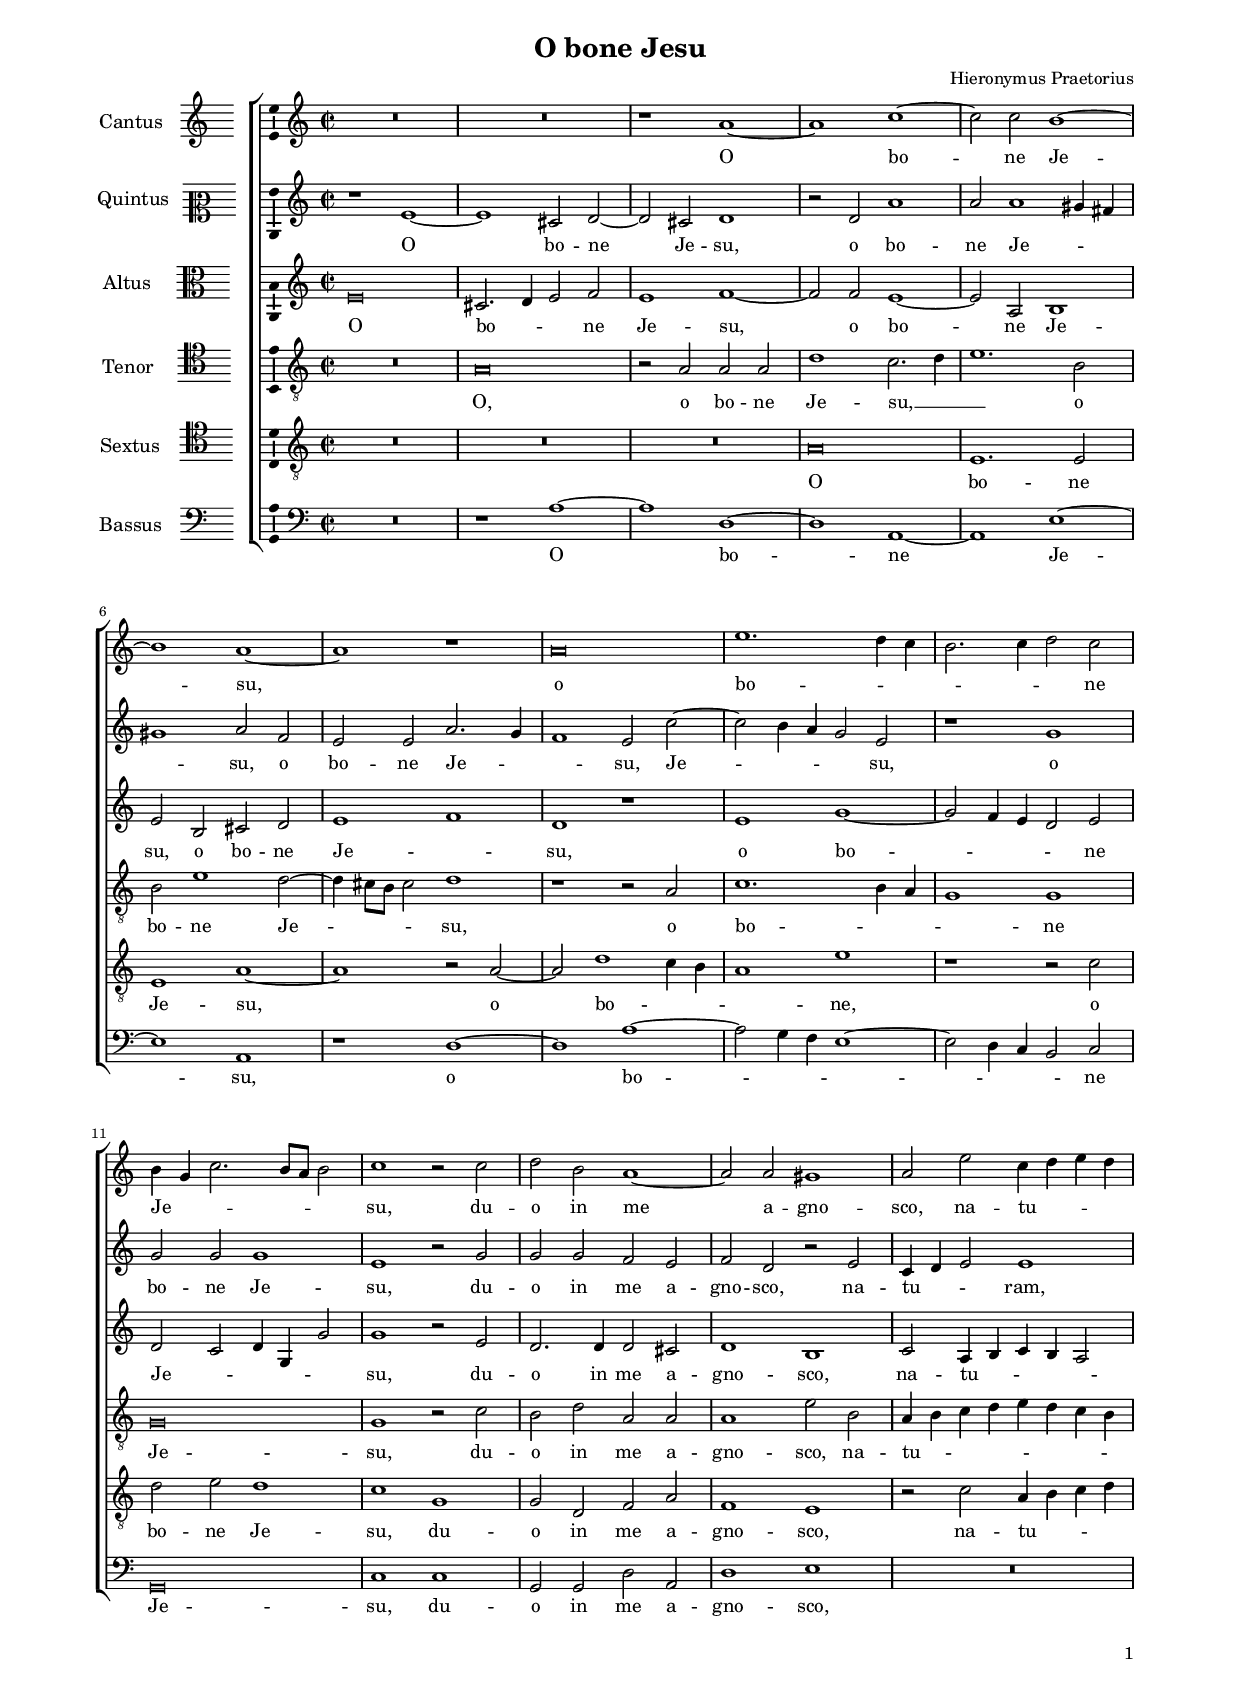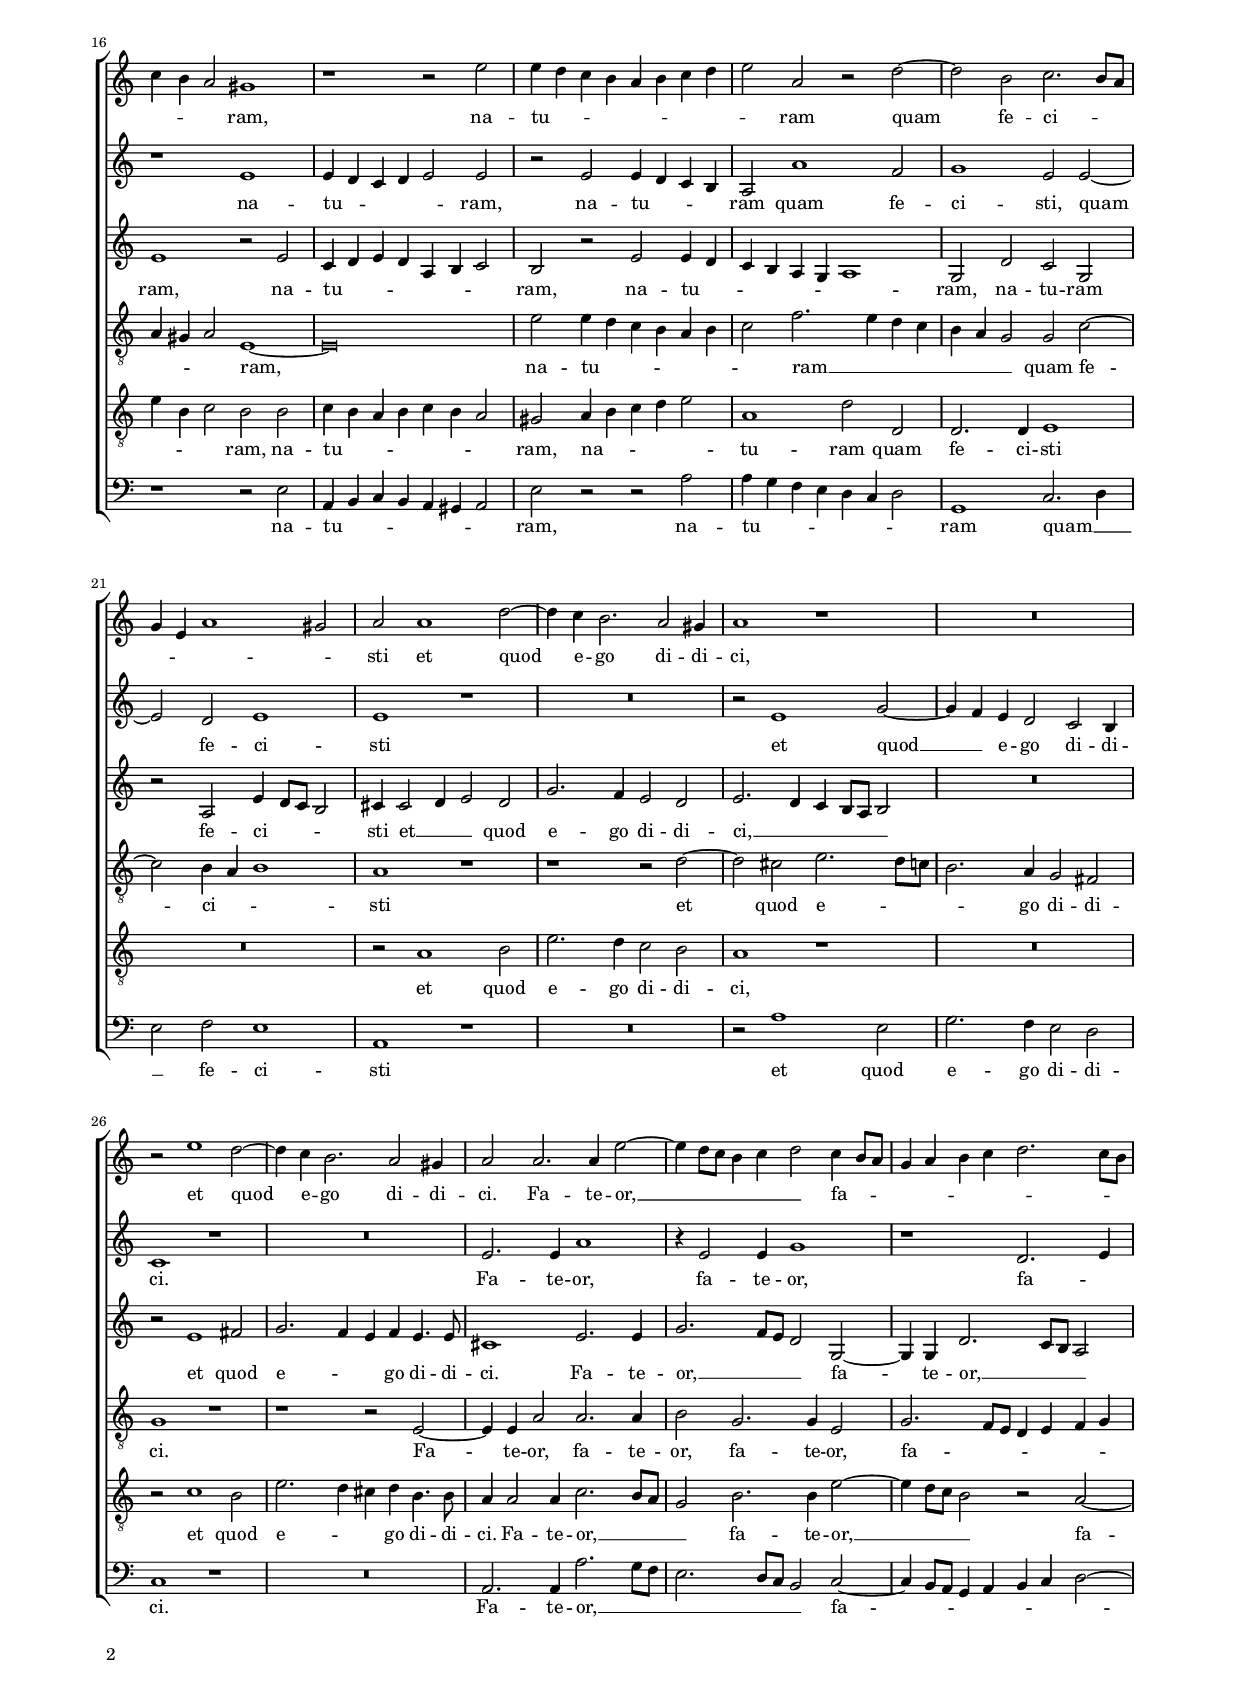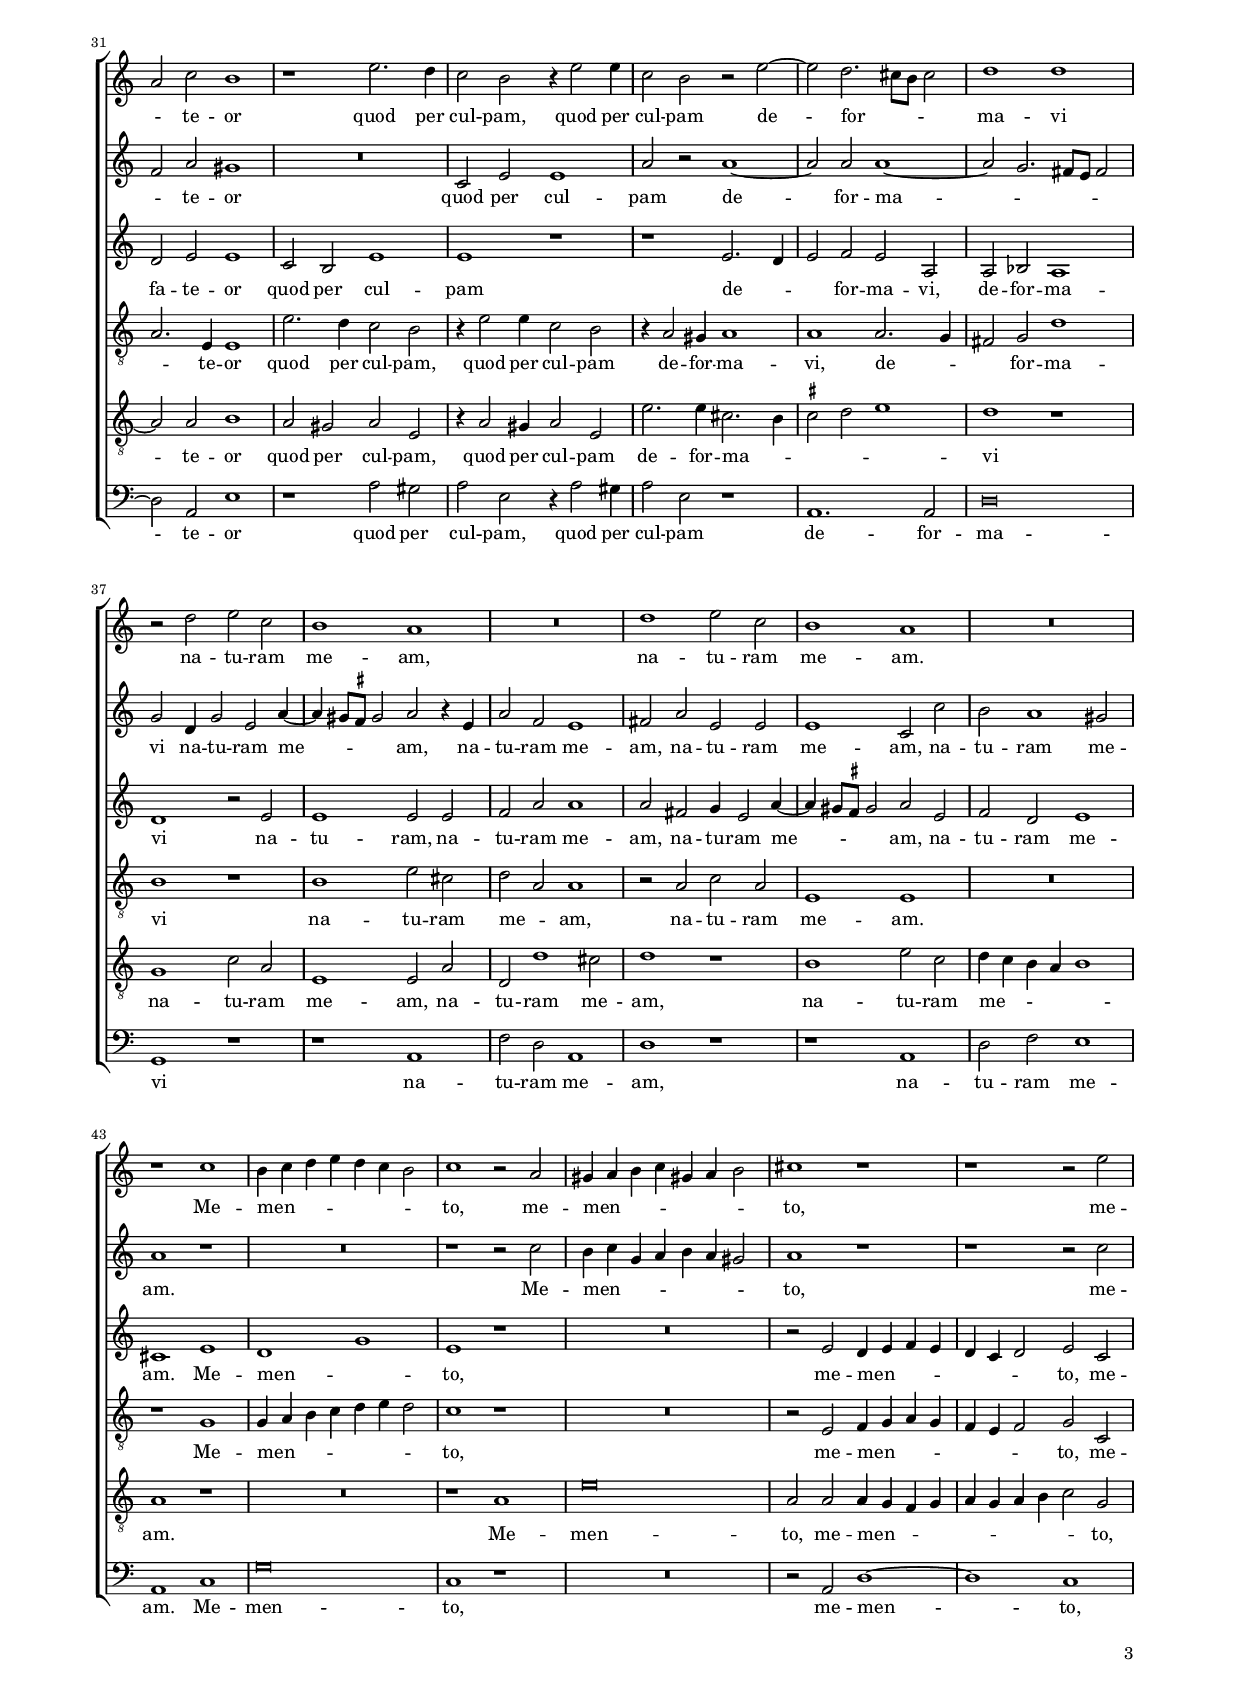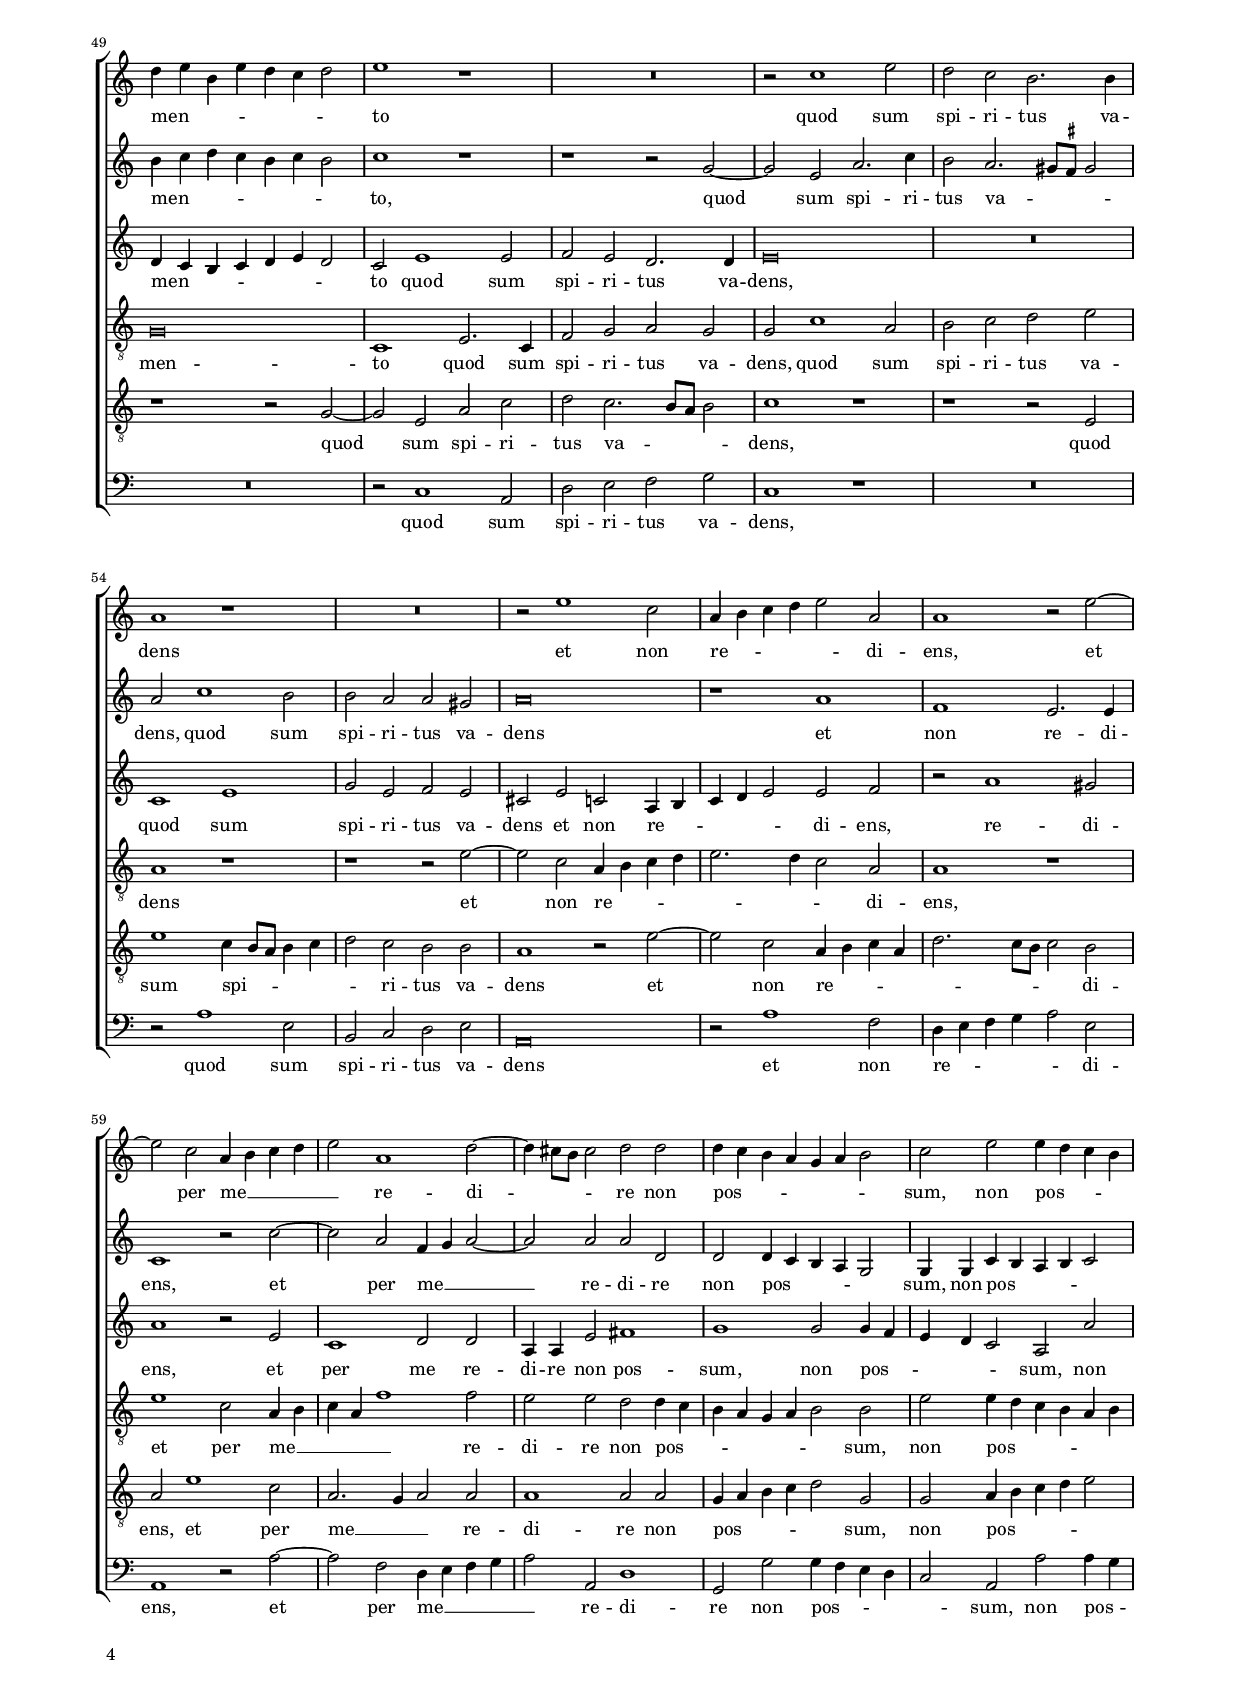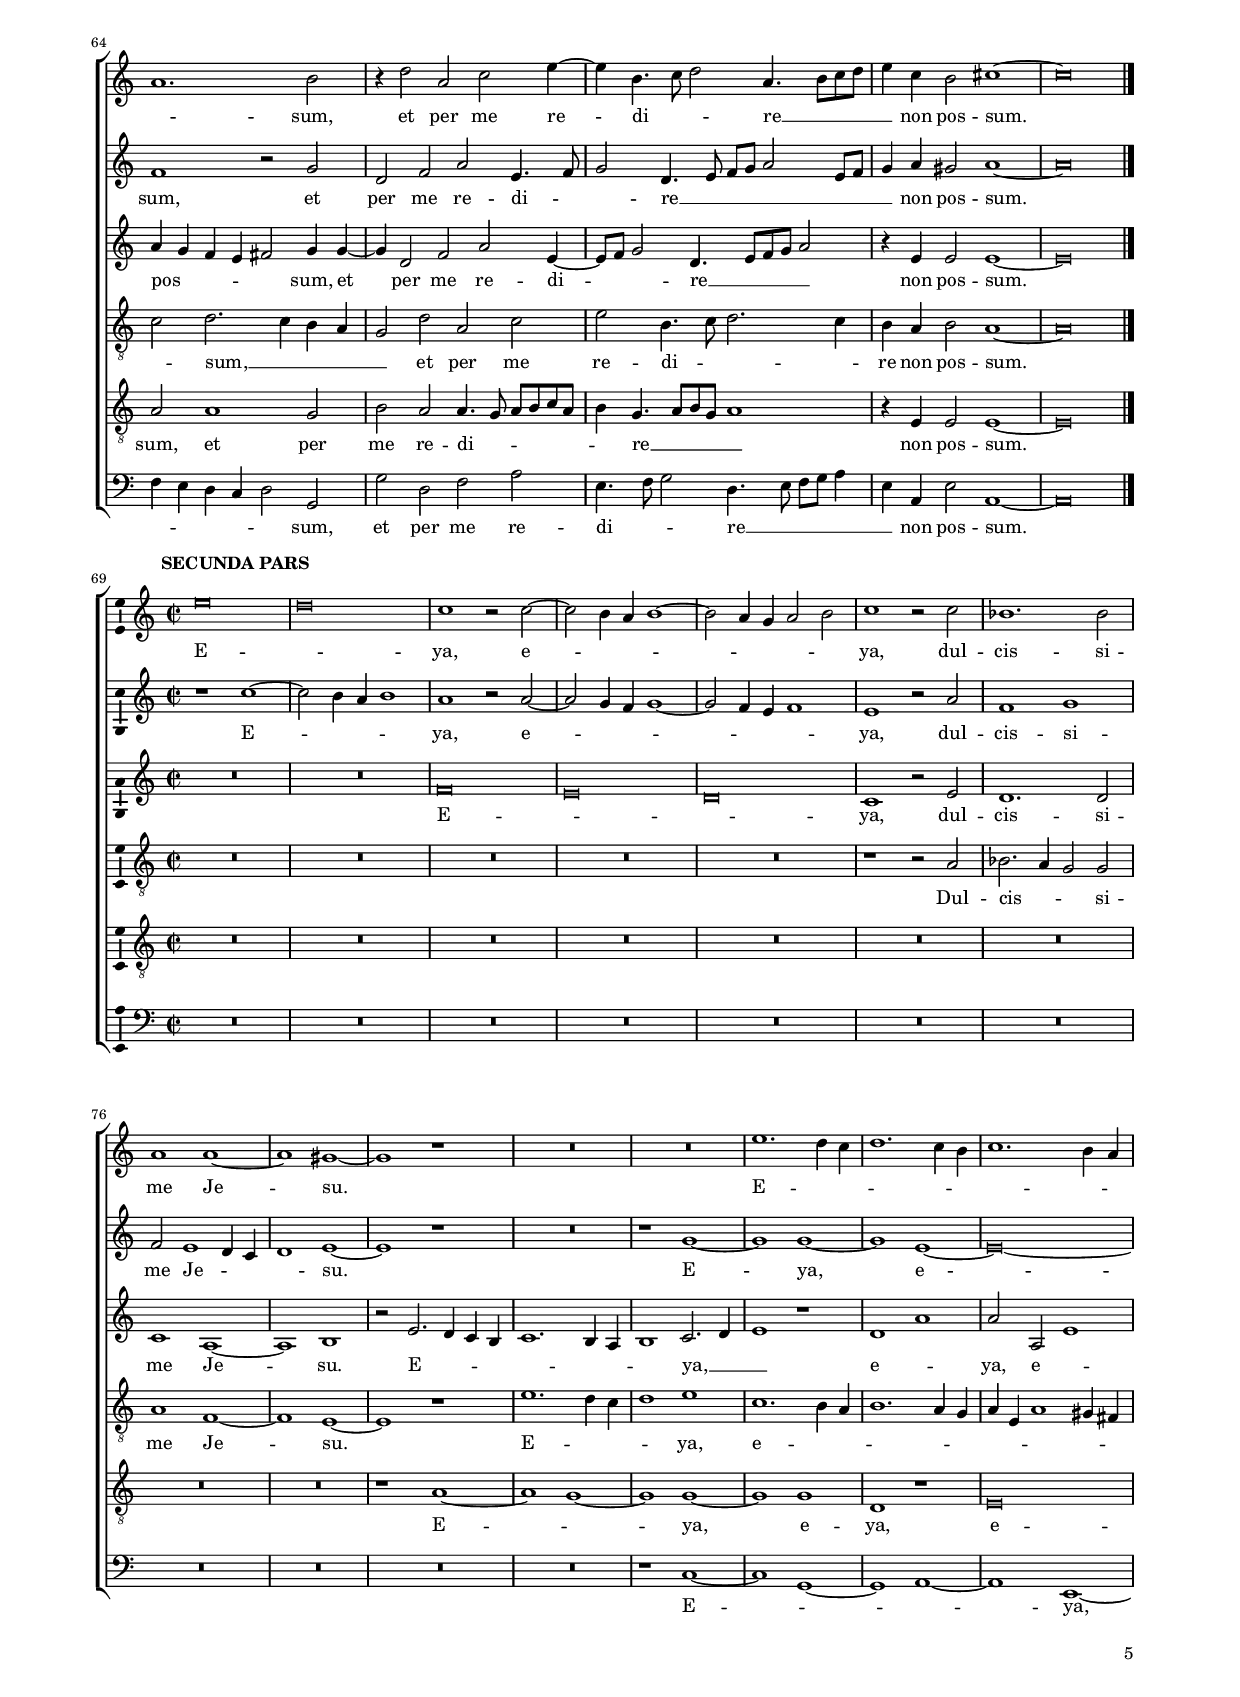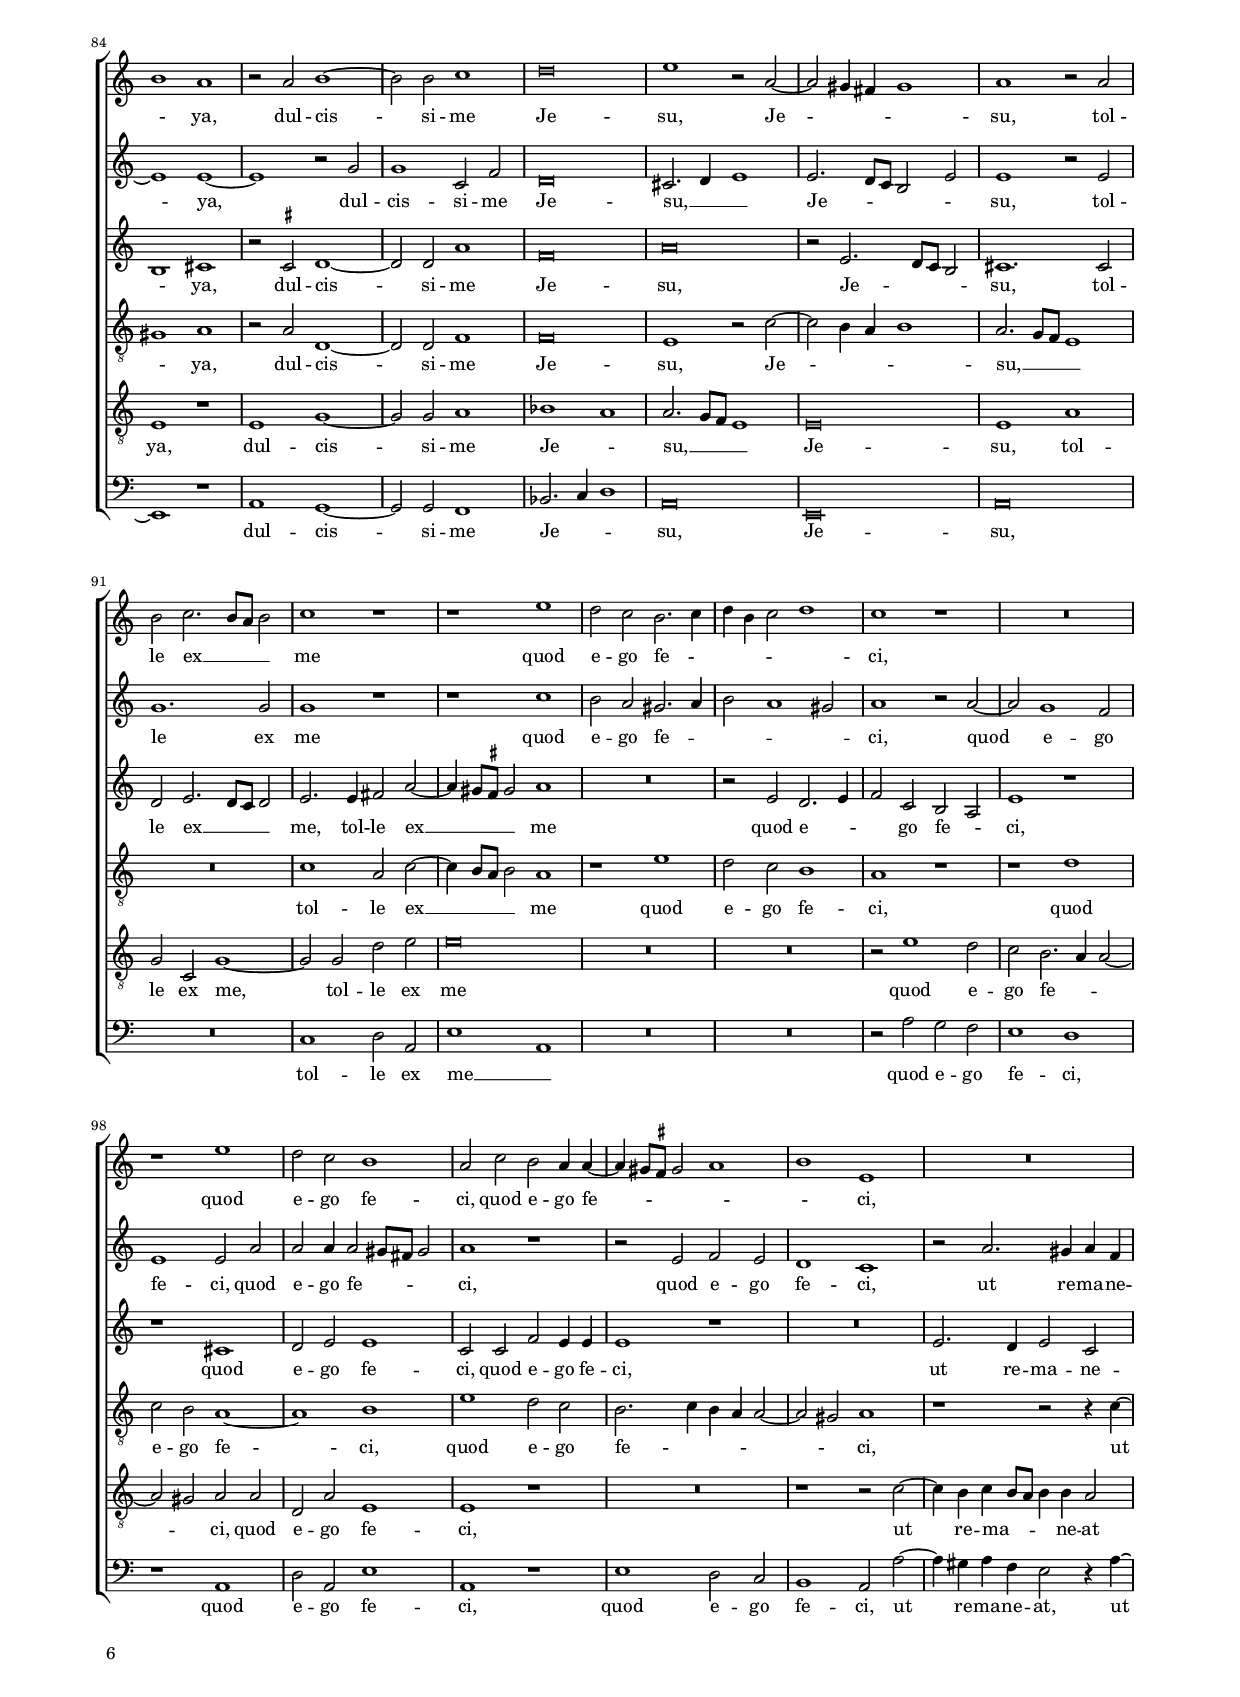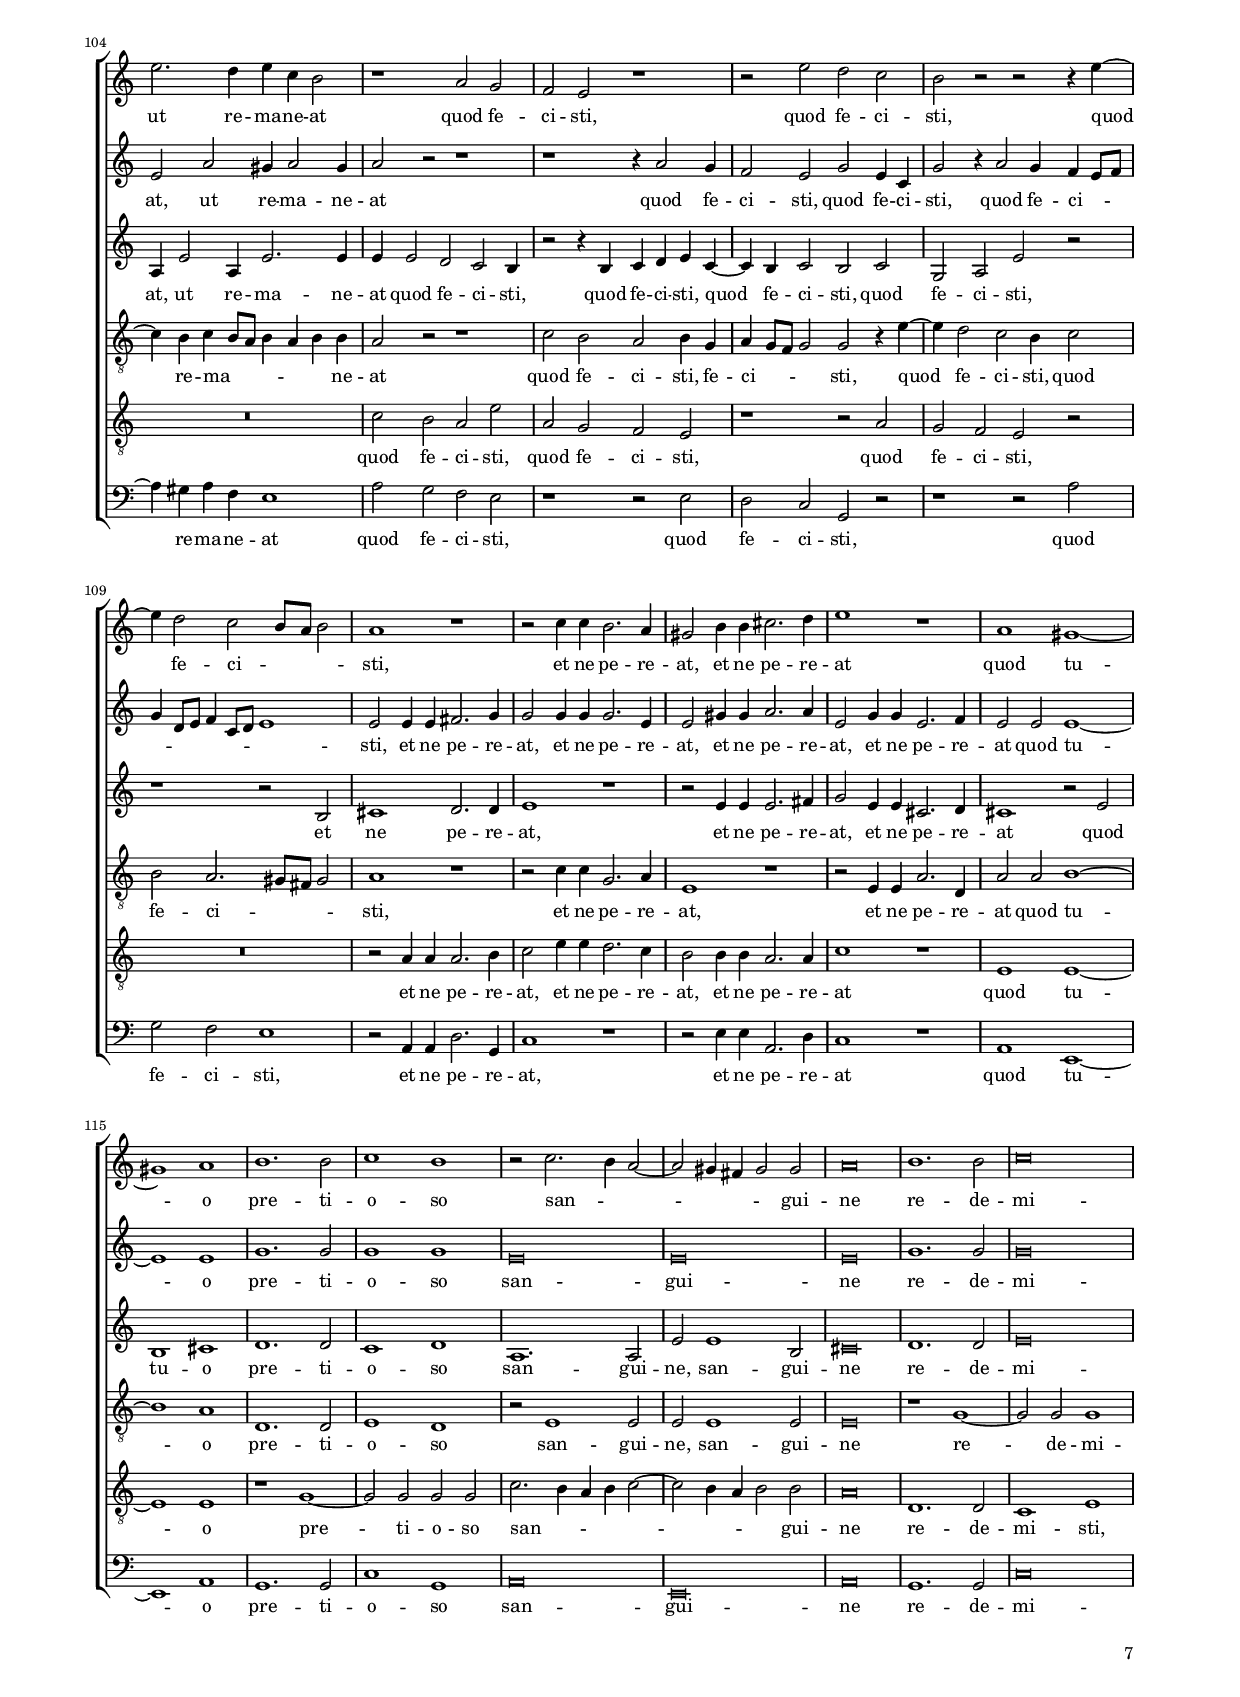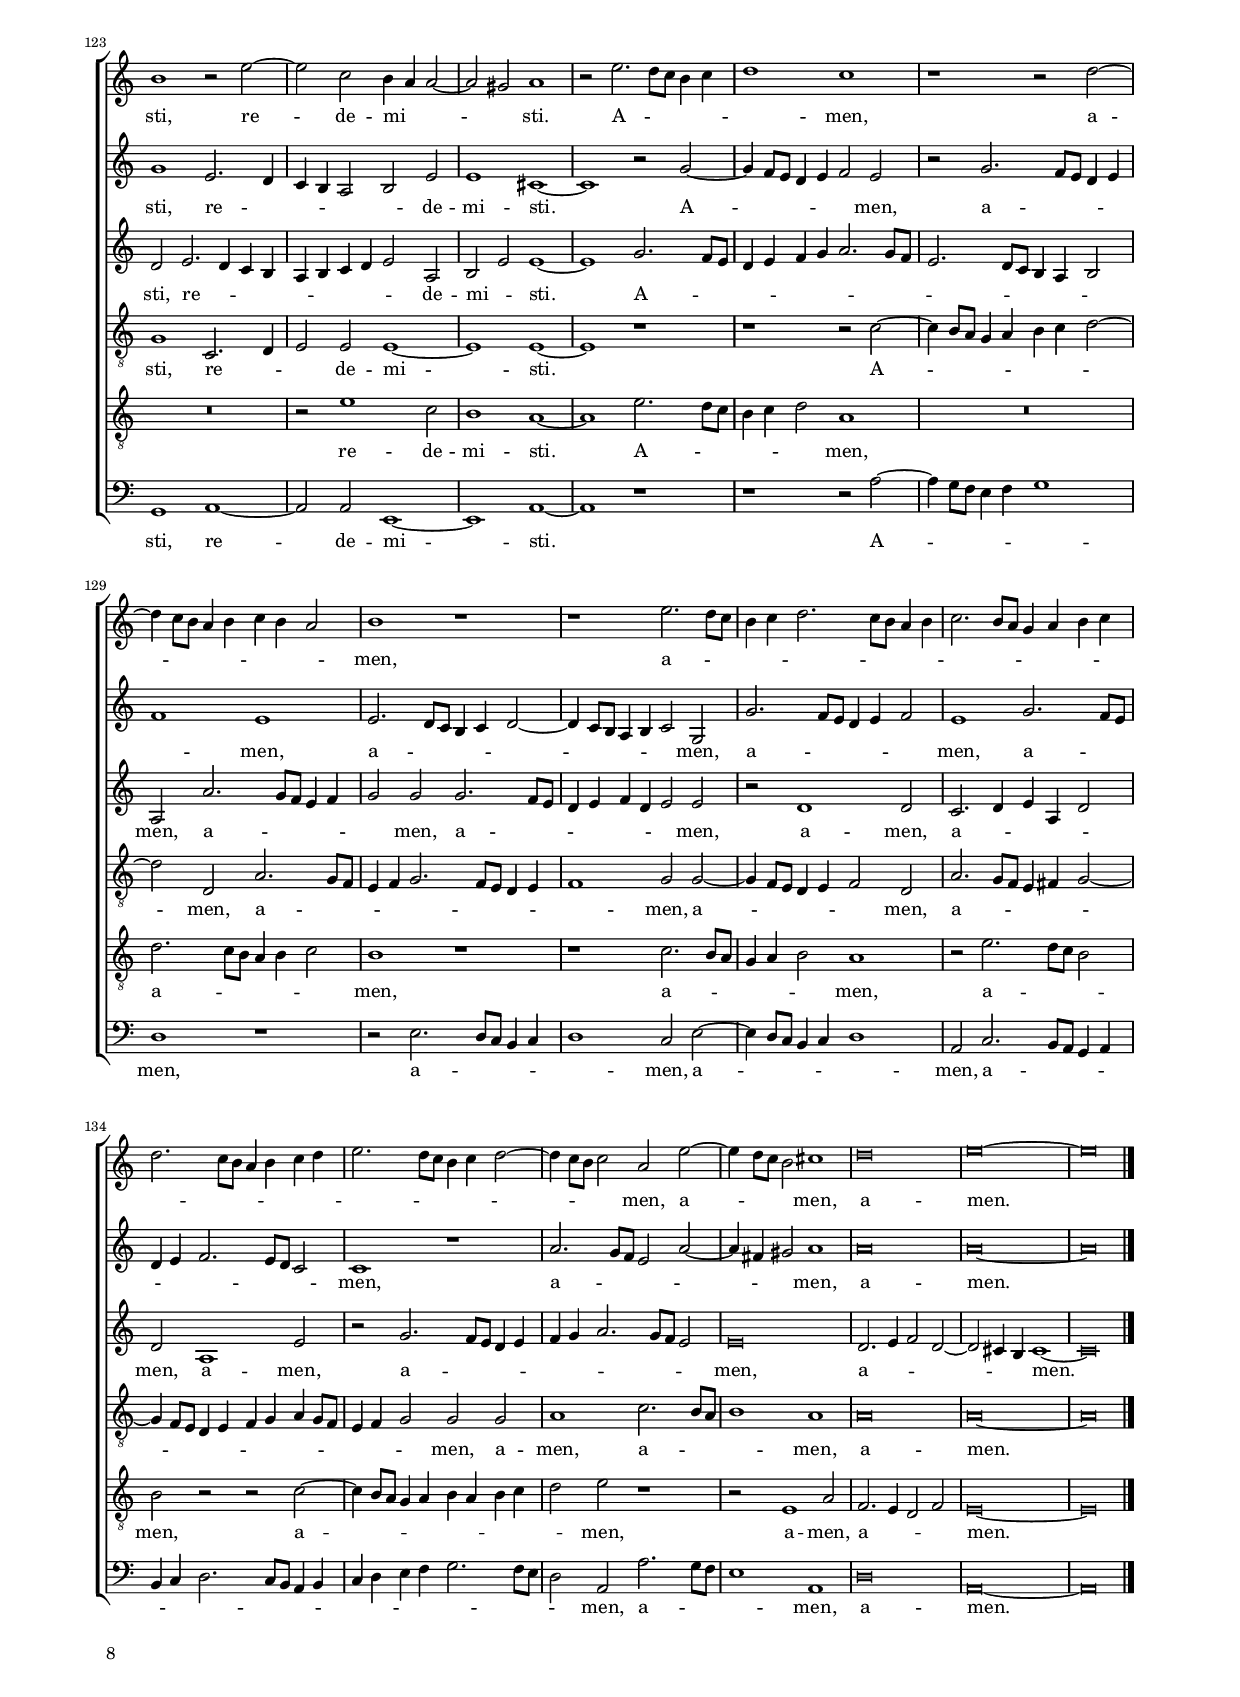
\header
{
  title="O bone Jesu"
  composer="Hieronymus Praetorius"
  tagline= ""
}

\version "2.24.2"
\language deutsch
#(set-global-staff-size 15)
% #(set-default-paper-size "letter")
#(ly:set-option 'point-and-click #f)


	ficta = { \once \set suggestAccidentals = ##t }
	
	forget = #(define-music-function (music) (ly:music?) #{
		\accidentalStyle forget
		$music
		\accidentalStyle default
		#})


\paper
	{
	top-margin = 1.3 \cm
	bottom-margin = 0.8 \cm
	left-margin = 1.8 \cm
	right-margin = 1.8 \cm
	ragged-bottom = ##f
	ragged-last-bottom = ##f
	print-page-number = ##f
	score-system-spacing = #'((basic-distance . 17) (minimum-distance . 14) (padding . 5) (strechability . 250))
	system-system-spacing = #'((basic-distance . 17) (minimum-distance . 14) (padding . 5) (strechability . 250))
	oddFooterMarkup=\markup   \fill-line { "" \fromproperty #'page:page-number-string }
	evenFooterMarkup=\markup  \fill-line { \fromproperty #'page:page-number-string "" }
	last-bottom-spacing = #'((basic-distance . 12) (minimum-distance . 7) (padding . 4))
	systems-per-page = 3
%	page-count = 6
%	min-systems-per-page = 3
	}

global = {
	\key c \major
	\time 2/2 \set Score.measureLength = #(ly:make-moment 2/1)
	\set Score.tempoHideNote = ##t
	\tempo 2 = 85
	\skip 1*2*68 \bar "|."
	}


incipitcantus = \markup { \score {
	{
	\set Staff.instrumentName = \markup { \fontsize #1 "Cantus" }
	\key c \major
	\clef violin
	s4 \bar ""
	}
	\layout  {
	raggedright = ##t
	indent = 1.6 \cm
	line-width = 2.5 \cm
	\context { \Staff \remove Time_signature_engraver }
	\override Staff.Clef.Y-extent = #'(0 . 0)
	}} \hspace #1 }


incipitsextus = \markup { \score {
	{
	\set Staff.instrumentName = \markup { \fontsize #1 "Quintus" }
	\key c \major
	\clef mezzosoprano
	s4 \bar ""
	}
	\layout  {
	raggedright = ##t
	indent = 1.6 \cm
	line-width = 2.5 \cm
	\context { \Staff \remove Time_signature_engraver }
	\override Staff.Clef.Y-extent = #'(0 . 0)
	}} \hspace #1 }
	  
	  
incipitaltus = \markup { \score {
	{
	\set Staff.instrumentName = \markup { \fontsize #1 "Altus" }
	\key c \major
	\clef alto
	s4 \bar ""
	}
	\layout  {
	raggedright = ##t
	indent = 1.6 \cm
	line-width = 2.5 \cm
	\context { \Staff \remove Time_signature_engraver }
	\override Staff.Clef.Y-extent = #'(0 . 0)
	}} \hspace #1 }


incipittenor = \markup { \score {
	{
	\set Staff.instrumentName = \markup { \fontsize #1 "Tenor" }
	\key c \major
	\clef tenor
	s4 \bar ""
	}
	\layout  {
	raggedright = ##t
	indent = 1.6 \cm
	line-width = 2.5 \cm
	\context { \Staff \remove Time_signature_engraver }
	\override Staff.Clef.Y-extent = #'(0 . 0)
	}} \hspace #1 }
	  
	  
incipitquintus = \markup { \score {
	{
	\set Staff.instrumentName = \markup { \fontsize #1 "Sextus" }
	\key c \major
	\clef tenor
	s4 \bar ""
	}
	\layout  {
	raggedright = ##t
	indent = 1.6 \cm
	line-width = 2.5 \cm
	\context { \Staff \remove Time_signature_engraver }
	\override Staff.Clef.Y-extent = #'(0 . 0)
	}} \hspace #1 }
	  
	  
incipitbassus = \markup { \score {
	{
	\set Staff.instrumentName = \markup { \fontsize #1 "Bassus" }
	\key c \major
	\clef bass
	s4 \bar ""
	}
	\layout  {
	raggedright = ##t
	indent = 1.6 \cm
	line-width = 2.5 \cm
	\context { \Staff \remove Time_signature_engraver }
	\override Staff.Clef.Y-extent = #'(0 . 0)
	}} \hspace #1 }


cantus =  \relative c''
	{
	R\breve
	R\breve
	r1 a~
	a1 c~
%5
	c2 c h1~ |
	h1 a~
	a1 r
	a\breve
	e'1. d4 c
%10
	h2. c4 d2 c |
	h4 g c2. h8 a h2
	c1 r2 c
	d2 h a1~
	a2 a gis1
%15
	a2 e' c4 d e d |
	c4 h a2 gis1
	r1 r2 e'
	e4 d c h a h c d
	e2 a, r d~
%20
	d2 h c2. h8 a |
	g4 e a1 gis2
	a2 a1 d2~
	d4 c h2. a2 gis4
	a1 r
%25
	R\breve |
	r2 e'1 d2~
	d4 c h2. a2 gis4
	a2 a2. a4 e'2~
	e4 d8 c h4 c d2 c4 h8 a
%30
	g4 a h c d2. c8 h |
	a2 c h1
	r1 e2. d4
	c2 h r4 e2 e4
	c2 h r e~
%35
	e2 d2. cis8 h cis2 |
	d1 d
	r2 d e c
	h1 a
	R\breve
%40
	d1 e2 c |
	h1 a
	R\breve
	r1 c
	h4 c d e d c h2
%45
	c1 r2 a |
	gis4 a h c gis!4 a h2
	cis1 r
	r1 r2 e
	d4 e h e d c d2
%50
	e1 r |
	R\breve
	r2 c1 e2
	d2 c h2. h4
	a1 r
%55
	R\breve |
	r2 e'1 c2
	a4 h c d e2 a,
	a1 r2 e'~
	e2 c a4 h c d
%60
	e2 a,1 d2~ |
	d4 cis8 h cis2 d d
	d4 c h a g a h2
	c2 e e4 d c h
	a1. h2
%65
	r4 d2 a c e4~ |
	e4 h4. c8 d2 a4. h8 c d 
	e4 c h2 cis1~
	cis\breve |
	}


sextus = \relative c''
	{
	r1 e,~
	e1 cis2 d~
	d2 cis d1
	r2 d a'1
%5
	a2 a1 gis4 fis |
	gis1 a2 f
	e2 e a2. g4
	f1 e2 c'~
	c2 h4 a g2 e
%10
	r1 g |
	g2 g g1
	e1 r2 g
	g2 g f e
	f2 d r e
%15
	c4 d e2 e1 |
	r1 e
	e4 d c d e2 e
	r2 e e4 d c h
	a2 a'1 f2
%20
	g1 e2 e~ |
	e2 d e1
	e1 r
	R\breve
	r2 e1 g2~
%25
	g4 f e d2 c h4 |
	c1 r
	R\breve
	e2. e4 a1
	r4 e2 e4 g1
%30
	r1 d2. e4 |
	f2 a gis1
	R\breve
	c,2 e e1
	a2 r a1~
%35
	a2 a a1~ |
	a2 g2. fis8 e fis2
	g2 d4 g2 e a4~
	a4 gis8 \ficta fis gis2 a r4 e	
	a2 f e1
%40
	fis2 a e e |
	e1 c2 c'
	h2 a1 gis2
	a1 r
	R\breve
%45
	r1 r2 c |
	h4 c g a h a gis2
	a1 r
	r1 r2 c
	h4 c d c h c h2
%50
	c1 r |
	r1 r2 g~
	g2 e a2. c4
	h2 a2. gis8 \ficta fis gis2
	a2 c1 h2
%55
	h2 a a gis |
	a\breve
	r1 a
	f1 e2. e4
	c1 r2 c'~
%60
	c2 a f4 g a2~ |
	a2 a a d,
	d2 d4 c h a g2
	g4 g c h a h c2
	f1 r2 g
%65
	d2 f a e4. f8 |
	g2 d4. e8 f[ g] a2 e8 f
	g4 a gis2 a1~
	a\breve |
	}


altus =  \relative c'
	{
	e\breve
	cis2. d4 e2 f
	e1 f~
	f2 f e1~
%5
	e2 a, h1 |
	e2 h cis d
	e1 f
	d1 r
	e1 g~
%10
	g2 f4 e d2 e |
	d2 c d4 g, g'2
	g1 r2 e	
	d2. d4 d2 cis
	d1 h
%15
	c2 a4 h c h a2 |
	e'1 r2 e
	c4 d e d a h c2
	h2 r e e4 d
	c4 h a g a1
%20
	g2 d' c g |
	r2 a e'4 d8 c h2
	cis4 cis2 d4 e2 d
	g2. f4 e2 d
	e2. d4 c h8 a h2
%25
	R\breve |
	r2 e1 fis2
	g2. f4 e f e4. e8
	cis1 e2. e4
	g2. f8 e d2 g,~
%30
	g4 g d'2. c8 h a2 |
	d2 e e1
	c2 h e1
	e1 r
	r1 e2. d4
%35
	e2 f e a, |
	a2 b a1
	d1 r2 e
	e1 e2 e
	f2 a a1
%40
	a2 fis g4 e2 a4~ |
	a4 gis8 \ficta fis gis2 a e
	f2 d e1
	cis1 e
	d1 g
%45
	e1 r |
	R\breve
	r2 e d4 e f e
	d4 c d2 e c
	d4 c h c d e d2
%50
	c2 e1 e2 |
	f2 e d2. d4
	e\breve
	R\breve
	c1 e
%55
	g2 e f e |
	cis2 e c a4 h
	c4 d e2 e f
	r2 a1 gis2
	a1 r2 e
%60
	c1 d2 d |
	a4 a e'2 fis1
	g1 g2 g4 f
	e4 d c2 a a'
	a4 g f e fis2 g4 g~
%65
	g4 d2 f a e4~ |
	e8 f g2 d4. e8 f g a2
	r4 e e2 e1~
	e\breve |
	}


tenor =  \relative c'
	{
	R\breve
	a\breve
	r2 a a a
	d1 c2. d4
%5
	e1. h2 |
	h2 e1 d2~
	d4 cis8 h cis2 d1
	r1 r2 a
	c1. h4 a
%10
	g1 g |
	g\breve
	g1 r2 c
	h2 d a a
	a1 e'2 h
%15
	a4 h c d e d c h |
	a4 gis a2 e1~
	e\breve
	e'2 e4 d c h a h
	c2 f2. e4 d c
%20
	h4 a g2 g c~ |
	c2 h4 a h1
	a1 r
	r1 r2 d~
	d2 cis e2. d8 c
%25
	h2. a4 g2 fis |
	g1 r
	r1 r2 e~
	e4 e a2 a2. a4
	h2 g2. g4 e2
%30
	g2. f8 e d4 e f g |
	a2. e4 e1
	e'2. d4 c2 h
	r4 e2 e4 c2 h
	r4 a2 gis4 a1
%35
	a1 a2. g4 |
	fis2 g d'1
	h1 r
	h1 e2 cis
	d2 a a1
%40
	r2 a c a |
	e1 e
	R\breve
	r1 g
	g4 a h c d e d2
%45
	c1 r |
	R\breve
	r2 e, f4 g a g
	f4 e f2 g2 c,
	g'\breve
%50
	c,1 e2. c4 |
	f2 g a g
	g2 c1 a2
	h2 c d e
	a,1 r
%55
	r1 r2 e'~ |
	e2 c a4 h c d
	e2. d4 c2 a
	a1 r
	e'1 c2 a4 h
%60
	c4 a f'1 f2 |
	e2 e d d4 c
	h4 a g a h2 h
	e2 e4 d c h a h
	c2 d2. c4 h a
%65
	g2 d' a c |
	e2 h4. c8 d2. c4
	h4 a h2 a1~
	a\breve |
	}


quintus  =  \relative c'
	{
	R\breve
	R\breve
	R\breve
	a\breve
%5
	e1. e2 |
	e1 a~
	a1 r2 a~
	a2 d1 c4 h
	a1 e'
%10
	r1 r2 c |
	d2 e d1
	c1 g
	g2 d f a
	f1 e
%15
	r2 c' a4 h c d |
	e4 h c2 h h
	c4 h a h c h a2
	gis2 a4 h c d e2
	a,1 d2 d,
%20
	d2. d4 e1 |
	R\breve
	r2 a1 h2
	e2. d4 c2 h
	a1 r
%25
	R\breve |
	r2 c1 h2
	e2. d4 cis d h4. h8
	a4 a2 a4 c2. h8 a
	g2 h2. h4 e2~
%30
	e4 d8 c h2 r a~ |
	a2 a h1
	a2 gis a e
	r4 a2 gis4 a2 e
	e'2. e4 cis2. h4
%35
	\ficta cis2 d e1 |
	d1 r
	g,1 c2 a
	e1 e2 a
	d,2 d'1 cis2
%40
	d1 r |
	h1 e2 c
	d4 c h a h1
	a1 r
	R\breve
%45
	r1 a |
	e'\breve
	a,2 a a4 g f g
	a4 g a h c2 g
	r1 r2 g~
%50
	g2 e a c |
	d2 c2. h8 a h2
	c1 r
	r1 r2 e,
	e'1 c4 h8 a h4 c
%55
	d2 c h h |
	a1 r2 e'~
	e2 c a4 h c a
	d2. c8 h c2 h
	a2 e'1 c2
%60
	a2. g4 a2 a |
	a1 a2 a
	g4 a h c d2 g,
	g2 a4 h c d e2
	a,2 a1 g2
%65
	h2 a a4. g8 a8[ h c a] |
	h4 g4. a8 h g a1
	r4 e e2 e1~
	e\breve |
	}


bassus  =  \relative c
	{
	R\breve
	r1 a'~
	a1 d,~
	d1 a~
%5
	a1 e'1~ |
	e1 a,
	r1 d~
	d1 a'~
	a2 g4 f e1~
%10
	e2 d4 c h2 c |
	g\breve
	c1 c
	g2 g d' a
	d1 e
%15
	R\breve |
	r1 r2 e
	a,4 h c h a gis a2
	e'2 r r a
	a4 g f e d c d2
%20
	g,1 c2. d4 |
	e2 f e1
	a,1 r
	R\breve
	r2 a'1 e2
%25
	g2. f4 e2 d |
	c1 r
	R\breve
	a2. a4 a'2. g8 f
	e2. d8 c h2 c~
%30
	c4 h8 a g4 a h c d2~ |
	d2 a e'1
	r1 a2 gis
	a2 e r4 a2 gis4
	a2 e r1
%35
	a,1. a2 |
	d\breve
	g,1 r
	r1 a
	f'2 d a1
%40
	d1 r |
	r1 a
	d2 f e1
	a,1 c
	g'\breve
%45
	c,1 r |
	R\breve
	r2 a d1~
	d1 c
	R\breve
%50
	r2 c1 a2 |
	d2 e f g
	c,1 r
	R\breve
	r2 a'1 e2
%55
	h2 c d e |
	a,\breve
	r2 a'1 f2
	d4 e f g a2 e
	a,1 r2 a'~
%60
	a2 f d4 e f g |
	a2 a, d1
	g,2 g' g4 f e d
	c2 a a' a4 g
	f4 e d c d2 g,
%65
	g'2 d f a |
	e4. f8 g2 d4. e8 f[ g] a4
	e4 a, e'2 a,1~
	a\breve |
	}


lyricscantus = \lyricmode {
	O bo -- ne Je -- su,
	o bo -- _ _ _ _ _ ne Je -- _ _ _ _ _ su,
	du -- o in me a -- gno -- sco,
	na -- tu -- _ _ _ _ _ _ ram,
	na -- tu -- _ _ _ _ _ _ _ _ ram quam fe -- ci -- _ _ _ _ _ _ sti
	et quod e -- go di -- di -- ci,
	et quod e -- go di -- di -- ci.
	Fa -- te -- or, __ _ _ _ _ _ 
	fa -- _ _ _ _ _ _ _ _ _ _ te -- or
	quod per cul -- pam,
	quod per cul -- pam
	de -- for -- _ _ _ ma -- vi na -- tu -- ram me -- am,
	na -- tu -- ram me -- am.
	Me -- men -- _ _ _ _ _ _ to,
	me -- men -- _ _ _ _ _ _ to,
	me -- men -- _ _ _ _ _ _ to
	quod sum spi -- ri -- tus va -- dens et non re -- _ _ _ _ di -- ens,
	et per me __ _ _ _ _ re -- di -- _ _ _ re non pos -- _ _ _ _ _ _ sum,
	non pos -- _ _ _ _ sum,
	et per me re -- di -- _ _ re __ _ _ _ _ non pos -- sum.
	}


lyricssextus = \lyricmode {
	O bo -- ne Je -- su,
	o bo -- ne Je -- _ _ _ su,
	o bo -- ne Je -- _ _ su,
	Je -- _ _ _ su,
	o bo -- ne Je -- su,
	du -- o in me a -- gno -- sco,
	na -- tu -- _ _ ram,
	na -- tu -- _ _ _ _ ram,
	na -- tu -- _ _ _ ram quam fe -- ci -- sti,
	quam fe -- ci -- sti
	et quod __ _ e -- go di -- di -- ci.
	Fa -- te -- or,
	fa -- te -- or,
	fa -- _ _ te -- or
	quod per cul -- pam
	de -- for -- ma -- _ _ _ _ vi na -- tu -- ram me -- _ _ _ am,
	na -- tu -- ram me -- am,
	na -- tu -- ram me -- am,
	na -- tu -- ram me -- am.
	Me -- men -- _ _ _ _ _ _ to,
	me -- men -- _ _ _ _ _ _ to,
	quod sum spi -- ri -- tus va -- _ _ _ dens,
	quod sum spi -- ri -- tus va -- dens et non re -- di -- ens,
	et per me __ _ _ re -- di -- re non pos -- _ _ _ _ sum,
	non pos -- _ _ _ _ sum,
	et per me re -- di -- _ _ re __ _ _ _ _ _ _ _ non pos -- sum.
	}
	
	
lyricsaltus = \lyricmode {
	O bo -- _ _ ne Je -- su,
	o bo -- ne Je -- su,
	o bo -- ne Je -- _ su,
	o bo -- _ _ _ ne Je -- _ _ _ _ su,
	du -- o in me a -- gno -- sco,
	na -- tu -- _ _ _ _ ram,
	na -- tu -- _ _ _ _ _ _ ram,
	na -- tu -- _ _ _ _ _ _ ram,
	na -- tu -- ram 
	fe -- ci -- _ _ _ sti
	et __ _ _ quod e -- go di -- di -- ci, __ _ _ _ _ _
	et quod e -- _ _ go di -- di -- ci.
	Fa -- te -- or, __ _ _ _
	fa -- te -- or, __ _ _ _
	fa -- te -- or
	quod per cul -- pam
	de -- _ _ for -- ma -- vi,
	de -- for -- ma -- vi na -- tu -- ram,
	na -- tu -- ram me -- am,
	na -- tu -- ram me -- _ _ _ am,
	na -- tu -- ram me -- am.
	Me -- men -- _ to,
	me -- men -- _ _ _ _ _ _ to,
	me -- men -- _ _ _ _ _ _ to
	quod sum spi -- ri -- tus va -- dens,
	quod sum spi -- ri -- tus va -- dens et non re -- _ _ _ _ di -- ens,
	re -- di -- ens,
	et per me re -- di -- re non pos -- sum,
	non pos -- _ _ _ _ sum,
	non pos -- _ _ _ _ sum,
	et per me re -- di -- _ _ re __ _ _ _ _ non pos -- sum.
	}


lyricstenor = \lyricmode {
	O,
	o bo -- ne Je -- su, __ _ _
	o bo -- ne Je -- _ _ _ su,
	o bo -- _ _ _ ne Je -- su,
	du -- o in me a -- gno -- sco,
	na -- tu -- _ _ _ _ _ _ _ _ _ _ ram,
	na -- tu -- _ _ _ _ _ _ ram __ _ _ _ _ _ _ quam fe -- ci -- _ _ sti
	et quod e -- _ _ _ go di -- di -- ci.
	Fa -- te -- or,
	fa -- te -- or,
	fa -- te -- or,
	fa -- _ _ _ _ _ _ _ te -- or
	quod per cul -- pam,
	quod per cul -- pam
	de -- for -- ma -- vi,
	de -- _ _ for -- ma -- vi na -- tu -- ram me -- _ am,
	na -- tu -- ram me -- am.
	Me -- men -- _ _ _ _ _ _ to,
	me -- men -- _ _ _ _ _ _ to,
	me -- men -- to
	quod sum spi -- ri -- tus va -- dens,
	quod sum spi -- ri -- tus va -- dens et non re -- _ _ _ _ _ _ di -- ens,
	et per me __ _ _ _ _ re -- di -- re non pos -- _ _ _ _ _ _ sum,
	non pos -- _ _ _ _ _ _ sum, __ _ _ _ _ 
	et per me re -- di -- _ _ _ re non pos -- sum.
	}


lyricsquintus = \lyricmode {
	O bo -- ne Je -- su,
	o bo -- _ _ _ ne,
	o bo -- ne Je -- su,
	du -- o in me a -- gno -- sco,
	na -- tu -- _ _ _ _ _ _ ram,
	na -- tu -- _ _ _ _ _ _ ram,
	na -- _ _ _ _ tu -- ram quam fe -- ci -- sti
	et quod e -- go di -- di -- ci,
	et quod e -- _ _ go di -- di -- ci.
	Fa -- te -- or, __ _ _ _
	fa -- te -- or, __ _ _ _
	fa -- te -- or
	quod per cul -- pam,
	quod per cul -- pam
	de -- for -- ma -- _ _ _ _ vi na -- tu -- ram me -- am,
	na -- tu -- ram me -- am,
	na -- tu -- ram me -- _ _ _ _ am.
	Me -- men -- to,
	me -- men -- _ _ _ _ _ _ _ _ to,
	quod sum spi -- ri -- tus va -- _ _ _ dens,
	quod sum spi -- _ _ _ _ _ ri -- tus va -- dens et non re -- _ _ _ _ _ _ _ di -- ens,
	et per me __ _ _ re -- di -- re non pos -- _ _ _ _ sum,
	non pos -- _ _ _ _ sum,
	et per me re -- di -- _ _ _ _ _ _ re __ _ _ _ _ non pos -- sum.
	}


lyricsbassus = \lyricmode {
	O bo -- ne Je -- su,
	o bo -- _ _ _ _ _ _ ne Je -- su,
	du -- o in me a -- gno -- sco,
	na -- tu -- _ _ _ _ _ _ ram,
	na -- tu -- _ _ _ _ _ _ ram quam __ _ _ fe -- ci -- sti
	et quod e -- go di -- di -- ci.
	Fa -- te -- or, __ _ _ _ _ _ _ 
	fa -- _ _ _ _ _ _ _ te -- or
	quod per cul -- pam,
	quod per cul -- pam
	de -- for -- ma -- vi na -- tu -- ram me -- am,
	na -- tu -- ram me -- am.
	Me -- men -- to,
	me -- men -- to,
	quod sum spi -- ri -- tus va -- dens,
	quod sum spi -- ri -- tus va -- dens et non re -- _ _ _ _ di -- ens,
	et per me __ _ _ _ _ re -- di -- re non pos -- _ _ _ _ sum,
	non pos -- _ _ _ _ _ _ sum,
	et per me re -- di -- _ _ re __ _ _ _ _ _ non pos -- sum.
	}


\score
{  
	\transpose c c {
	\new ChoirStaff \with { \override StaffGrouper.staff-staff-spacing.basic-distance = #12 }
	<<

	\new Staff << \global
	\new Voice="v1" {
		\set Staff.instrumentName=\incipitcantus
		\set Staff.midiInstrument = "reed organ"
		\clef violin
		\cantus }
	\new Lyrics \lyricsto "v1" {\lyricscantus }
	>>


	\new Staff << \global
	\new Voice="v6" {
		\set Staff.instrumentName=\incipitsextus
		\set Staff.midiInstrument = "reed organ"
		\clef violin 
		\sextus}
	\new Lyrics \lyricsto "v6" {\lyricssextus }
	>>


	\new Staff << \global
	\new Voice="v2" {
		\set Staff.instrumentName=\incipitaltus
		\set Staff.midiInstrument = "reed organ"
		\clef violin 
		\altus}
	\new Lyrics \lyricsto "v2" {\lyricsaltus }
	>>


	\new Staff << \global
	\new Voice="v3" {
		\set Staff.instrumentName=\incipittenor
		\set Staff.midiInstrument = "reed organ"
		\clef "G_8"
		\tenor }
	\new Lyrics \lyricsto "v3" {\lyricstenor }
	>>


	\new Staff << \global
	\new Voice="v5" {
		\set Staff.instrumentName=\incipitquintus
		\set Staff.midiInstrument = "reed organ"
		\clef "G_8"
		\quintus}
	\new Lyrics \lyricsto "v5" {\lyricsquintus }
	>>


	\new Staff << \global
	\new Voice="v4" {
		\set Staff.instrumentName=\incipitbassus
		\set Staff.midiInstrument = "reed organ"
		\clef bass 
		\bassus }
	\new Lyrics \lyricsto "v4" {\lyricsbassus}
	>>

	>>
	} % transpose

	\layout
	{
	indent = 2.6 \cm
%	\context { \Lyrics \override VerticalAxisGroup.nonstaff-relatedstaff-spacing.padding = #2 }
%	\context { \Lyrics \override LyricText.font-size = #1 }	
	\context { \Staff \override TimeSignature.break-visibility = #end-of-line-invisible }
	\context { \Staff \consists Ambitus_engraver }
	\context { \Score \override BarNumber.padding = #2 }
	\context { \Voice \override NoteHead.style = #'baroque }
	}

\midi
	{
	}

}

%%%%%%%%%%%%%%%%%%%%  SECUNDA PARS   %%%%%%%%%%%%%%%%%%%%


global = {
	\key c \major
	\time 2/2 \set Score.measureLength = #(ly:make-moment 2/1)
	\set Score.tempoHideNote = ##t
	\tempo 2 = 85
	\set Score.barNumberVisibility = #all-bar-numbers-visible \bar ""
	\set Score.currentBarNumber = #69
	\skip 1*2*72 \bar "|."
	}


cantus =  \relative c''
	{
	e\breve
	d\breve
	c1 r2 c~
	c2 h4 a h1~
%5
	h2 a4 g a2 h |
	c1 r2 c
	b1. b2
	a1 a~
	a1 gis~
%10
	gis1 r |
	R\breve
	R\breve
	e'1. d4 c
	d1. c4 h
%15
	c1. h4 a |
	h1 a
	r2 a h1~
	h2 h c1
	d\breve
%20
	e1 r2 a,~ |
	a2 gis4 fis gis1
	a1 r2 a
	h2 c2. h8 a h2
	c1 r
%25
	r1 e |
	d2 c h2. c4
	d4 h c2 d1
	c1 r
	R\breve
%30
	r1 e |
	d2 c h1
	a2 c h a4 a~
	a4 gis8 \ficta fis gis2 a1
	h1 e,
%35
	R\breve |
	e'2. d4 e c h2
	r1 a2 g
	f2 e r1
	r2 e' d c
%40
	h2 r r r4 e~ |
	e4 d2 c h8 a h2
	a1 r
	r2 c4 c h2. a4
	gis2 h4 h cis2. d4
%45
	e1 r |
	a,1 gis~
	gis1 a
	h1. h2
	c1 h
%50
	r2 c2. h4 a2~ |
	a2 gis4 fis gis2 gis
	a\breve
	h1. h2
	c\breve
%55
	h1 r2 e~ |
	e2 c h4 a a2~
	a2 gis a1
	r2 e'2. d8 c h4 c
	d1 c
%60
	r1 r2 d~ |
	d4 c8 h a4 h c h a2
	h1 r
	r1 e2. d8 c
	h4 c d2. c8 h a4 h
%65
	c2. h8 a g4 a h c |
	d2. c8 h a4 h c d
	e2. d8 c h4 c d2~
	d4 c8 h c2 a e'~
	e4 d8 c h2 cis1
%70
	d\breve |
	e\breve~
	e\breve |
	}


sextus = \relative c''
	{
	r1 c~
	c2 h4 a h1
	a1 r2 a~
	a2 g4 f g1~
%5
	g2 f4 e f1 |
	e1 r2 a
	f1 g
	f2 e1 d4 c
	d1 e~
%10
	e1 r |
	R\breve
	r1 g~
	g1 g~
	g1 e~
%15
	e\breve~ |
	e1 e~
	e1 r2 g
	g1 c,2 f
	d\breve
%20
	cis2. d4 e1 |
	e2. d8 c h2 e
	e1 r2 e
	g1. g2
	g1 r
%25
	r1 c |
	h2 a gis2. a4
	h2 a1 gis2
	a1 r2 a~
	a2 g1 f2
%30
	e1 e2 a |
	a2 a4 a2 gis8 fis gis2
	a1 r
	r2 e f e
	d1 c
%35
	r2 a'2. gis4 a f |
	e2 a gis4 a2 gis4
	a2 r r1
	r1 r4 a2 g4
	f2 e g e4 c
%40
	g'2 r4 a2 g4 f e8 f |
	g4 d8 e f4 c8 d e1
	e2 e4 e fis2. g4
	g2 g4 g g2. e4
	e2 gis4 gis a2. a4
%45
	e2 g4 g e2. f4 |
	e2 e e1~
	e1 e
	g1. g2
	g1 g
%50
	e\breve |
	e\breve
	e\breve
	g1. g2
	g\breve
%55
	g1 e2. d4 |
	c4 h a2 h e
	e1 cis~
	cis1 r2 g'~
	g4 f8 e d4 e f2 e
%60
	r2 g2. f8 e d4 e |
	f1 e
	e2. d8 c h4 c d2~
	d4 c8 h a4 h c2 g
	g'2. f8 e d4 e f2
%65
	e1 g2. f8 e |
	d4 e f2. e8 d c2
	c1 r
	a'2. g8 f e2 a~ 
	a4 fis gis2 a1
%70
	a\breve |
	a\breve~
	a\breve |
	}


altus =  \relative c'
	{
	R\breve
	R\breve
	f\breve
	e\breve
%5
	d\breve |
	c1 r2 e
	d1. d2
	c1 a~
	a1 h
%10
	r2 e2. d4 c h |
	c1. h4 a
	h1 c2. d4
	e1 r
	d1 a'
%15
	a2 a, e'1 |
	h1 cis
	r2 \ficta cis d1~
	d2 d a'1
	f\breve
%20
	a\breve |
	r2 e2. d8 c h2
	cis1. cis2
	d2 e2. d8 c d2
	e2. e4 fis2 a~
%25
	a4 gis8 \ficta fis gis2 a1 |
	R\breve
	r2 e d2. e4
	f2 c h a
	e'1 r
%30
	r1 cis |
	d2 e e1
	c2 c f e4 e
	e1 r
	R\breve
%35
	e2. d4 e2 c |
	a4 e'2 a,4 e'2. e4
	e4 e2 d c h4
	r2 r4 h c d e c~
	c4 h c2 h c
%40
	g2 a e' r |
	r1 r2 h
	cis1 d2. d4
	e1 r
	r2 e4 e e2. fis4
%45
	g2 e4 e cis2. d4 |
	cis1 r2 e
	h1 cis
	d1. d2
	c1 d
%50
	a1. a2 |
	e'2 e1 h2
	cis\breve
	d1. d2
	e\breve
%55
	d2 e2. d4 c h |
	a4 h c d e2 a,
	h2 e e1~
	e1 g2. f8 e
	d4 e f g a2. g8 f
%60
	e2. d8 c h4 a h2 |
	a2 a'2. g8 f e4 f
	g2 g g2. f8 e
	d4 e f d e2 e
	r2 d1 d2
%65
	c2. d4 e a, d2 |
	d2 a1 e'2
	r2 g2. f8 e d4 e
	f4 g a2. g8 f e2
	e\breve
%70
	d2. e4 f2 d~ |
	d2 cis4 h cis1~
	cis\breve |
	}


tenor =  \relative c'
	{
	R\breve
	R\breve
	R\breve
	R\breve
%5
	R\breve |
	r1 r2 a
	b2. a4 g2 g
	a1 f~
	f1 e~
%10
	e1 r |
	e'1. d4 c
	d1 e
	c1. h4 a
	h1. a4 g
%15
	a4 e a1 gis4 fis |
	gis1 a
	r2 a d,1~
	d2 d f1
	f\breve
%20
	e1 r2 c'~ |
	c2 h4 a h1
	a2. g8 f e1
	R\breve
	c'1 a2 c~
%25
	c4 h8a h2 a1 |
	r1 e'
	d2 c h1
	a1 r
	r1 d
%30
	c2 h a1~ |
	a1 h
	e1 d2 c
	h2. c4 h a a2~
	a2 gis a1
%35
	r1 r2 r4 c~ |
	c4 h c h8 a h4 a h h
	a2 r r1
	c2 h a h4 g
	a4 g8 f g2 g r4 e'~
%40
	e4 d2 c h4 c2 |
	h2 a2. gis8 fis gis2
	a1 r
	r2 c4 c g2. a4
	e1 r
%45
	r2 e4 e a2. d,4 |
	a'2 a h1~
	h1 a
	d,1. d2
	e1 d
%50
	r2 e1 e2 |
	e2 e1 e2
	e\breve
	r1 g~
	g2 g g1
%55
	g1 c,2. d4 |
	e2 e e1~
	e1 e~
	e1 r
	r1 r2 c'~
%60
	c4 h8 a g4 a h c d2~ |
	d2 d, a'2. g8 f
	e4 f g2. f8 e d4 e
	f1 g2 g~
	g4 f8 e d4 e f2 d
%65
	a'2. g8 f e4 fis g2~ |
	g4 f8 e d4 e f g a g8 f
	e4 f g2 g g
	a1 c2. h8 a
	h1 a
%70
	a\breve |
	a\breve~
	a\breve |
	}


quintus  =  \relative c'
	{
	R\breve
	R\breve
	R\breve
	R\breve
%5
	R\breve |
	R\breve
	R\breve
	R\breve
	R\breve
%10
	r1 a~ |
	a1 g~
	g1 g~
	g1 g
	d1 r
%15
	e\breve |
	e1 r
	e1 g~
	g2 g a1
	b1 a
%20
	a2. g8 f e1 |
	e\breve
	e1 a
	g2 c, g'1~
	g2 g d' e
%25
	e\breve |
	R\breve
	R\breve
	r2 e1 d2
	c2 h2. a4 a2~
%30
	a2 gis a a |
	d,2 a' e1
	e1 r
	R\breve
	r1 r2 c'~
%35
	c4 h c h8 a h4 h a2 |
	R\breve
	c2 h a e'
	a,2 g f e
	r1 r2 a
%40
	g2 f e r |
	R\breve
	r2 a4 a a2. h4
	c2 e4 e d2. c4
	h2 h4 h a2. a4
%45
	c1 r |
	e,1 e~
	e1 e
	r1 g~
	g2 g g g
%50
	c2. h4 a h c2~ |
	c2 h4 a h2 h
	a\breve
	d,1. d2
	c1 e
%55
	R\breve |
	r2 e'1 c2
	h1 a~
	a1 e'2. d8 c
	h4 c d2 a1
%60
	R\breve |
	d2. c8 h a4 h c2
	h1 r
	r1 c2. h8 a
	g4 a h2 a1
%65
	r2 e'2. d8 c h2 |
	h2 r r c~
	c4 h8 a g4 a h a h c
	d2 e r1
	r2 e,1 a2
%70
	f2. e4 d2 f |
	e\breve~
	e\breve |
	}


bassus  =  \relative c
	{
	R\breve
	R\breve
	R\breve
	R\breve
%5
	R\breve |
	R\breve
	R\breve
	R\breve
	R\breve
%10
	R\breve |
	R\breve
	r1 c~
	c1 g~
	g1 a~ 
%15
	a1 e~ |
	e1 r
	a1 g~
	g2 g f1
	b2. c4 d1
%20
	a\breve |
	e\breve
	a\breve
	R\breve
	c1 d2 a
%25
	e'1 a, |
	R\breve
	R\breve
	r2 a' g f
	e1 d
%30
	r1 a |
	d2 a e'1
	a,1 r
	e'1 d2 c
	h1 a2 a'~
%35
	a4 gis a f e2 r4 a~ |
	a4 gis a f e1
	a2 g f e
	r1 r2 e
	d2 c g r
%40
	r1 r2 a' |
	g2 f e1
	r2 a,4 a d2. g,4
	c1 r
	r2 e4 e a,2. d4
%45
	c1 r |
	a1 e~
	e1 a
	g1. g2
	c1 g
%50
	a\breve |
	e\breve
	a\breve
	g1. g2
	c\breve
%55
	g1 a~ |
	a2 a e1~
	e1 a~
	a1 r
	r1 r2 a'~
%60
	a4 g8 f e4 f g1 |
	d1 r
	r2 e2. d8 c h4 c
	d1 c2 e~
	e4 d8 c h4 c d1
%65
	a2 c2. h8 a g4 a |
	h4 c d2. c8 h a4 h
	c4 d e f g2. f8 e
	d2 a a'2. g8 f
	e1 a,
%70
	d\breve |
	a\breve~
	a\breve |
	}


lyricscantus = \lyricmode {
	E -- _ ya,
	e -- _ _ _ _ _ _ _ ya,
	dul -- cis -- si -- me Je -- su.
	E -- _ _ _ _ _ _ _ _ _ ya,
	dul -- cis -- si -- me Je -- su,
	Je -- _ _ _ su,
	tol -- le ex __ _ _ _ me
	quod e -- go fe -- _ _ _ _ _ ci,
	quod e -- go fe -- ci,
	quod e -- go fe -- _ _ _ _ _ ci,
	ut re -- ma -- ne -- at
	quod fe -- ci -- sti,
	quod fe -- ci -- sti,
	quod fe -- ci -- _ _ _ sti,
	et ne pe -- re -- at,
	et ne pe -- re -- at
	quod tu -- o pre -- ti -- o -- so san -- _ _ _ _ _ gui -- ne
	re -- de -- mi -- sti,
	re -- de -- mi -- _ _ _ sti.
	A -- _ _ _ _ _ men,
	a -- _ _ _ _ _ _ _ men,
	a -- _ _ _ _ _ _ _ _ _ _ _ _ _ _ _ _ _ _ _ _ _ _ _ _ _ _ _ _ _ _ _ _ men,
	a -- _ _ _ men,
	a -- men.
	}


lyricssextus = \lyricmode {
	E -- _ _ _ ya,
	e -- _ _ _ _ _ _ ya,
	dul -- cis -- si -- me Je -- _ _ _ su.
	E -- ya,
	e -- ya,
	dul -- cis -- si -- me Je -- su, __ _ _
	Je -- _ _ _ _ su,
	tol -- le ex me
	quod e -- go fe -- _ _ _ _ ci,
	quod e -- go fe -- ci,
	quod e -- go fe -- _ _ _ ci,
	quod e -- go fe -- ci,
	ut re -- ma -- ne -- at,
	ut re -- ma -- ne -- at
	quod fe -- ci -- sti,
	quod fe -- ci -- sti,
	quod fe -- ci -- _ _ _ _ _ _ _ _ _ sti,
	et ne pe -- re -- at,
	et ne pe -- re -- at,
	et ne pe -- re -- at,
	et ne pe -- re -- at
	quod tu -- o pre -- ti -- o -- so san -- gui -- ne
	re -- de -- mi -- sti,
	re -- _ _ _ _ _ de -- mi -- sti.
	A -- _ _ _ _ _ men,
	a -- _ _ _ _ _ men,
	a -- _ _ _ _ _ _ _ _ _ _ men,
	a -- _ _ _ _ _ men,
	a -- _ _ _ _ _ _ _ _ men,
	a -- _ _ _ _ _ _ men,
	a -- men.
	}


lyricsaltus = \lyricmode {
	E -- _ _ ya,
	dul -- cis -- si -- me Je -- su.
	E -- _ _ _ _ _ _ _ ya, __ _ _
	e -- _ ya,
	e -- _ _ ya,
	dul -- cis -- si -- me Je -- su,
	Je -- _ _ _ su,
	tol -- le ex __ _ _ _ me,
	tol -- le ex __ _ _ _ me
	quod e -- _ _ go fe -- _ ci,
	quod e -- go fe -- ci,
	quod e -- go fe -- ci,
	ut re -- ma -- ne -- at,
	ut re -- ma -- ne -- at
	quod fe -- ci -- sti,
	quod fe -- ci -- sti,
	quod fe -- ci -- sti,
	quod fe -- ci -- sti,
	et ne pe -- re -- at,
	et ne pe -- re -- at,
	et ne pe -- re -- at
	quod tu -- o pre -- ti -- o -- so san -- gui -- ne,
	san -- gui -- ne
	re -- de -- mi -- sti,
	re -- _ _ _ _ _ _ _ _ de -- mi -- _ sti.
	A -- _ _ _ _ _ _ _ _ _ _ _ _ _ _ _ men,
	a -- _ _ _ _ _ men,
	a -- _ _ _ _ _ _ _ men,
	a -- men,
	a -- _ _ _ _ men,
	a -- men,
	a -- _ _ _ _ _ _ _ _ _ _ men,
	a -- _ _ _ _ _ men.
	}


lyricstenor = \lyricmode {
	Dul -- cis -- _ _ si -- me Je -- su.
	E -- _ _ _ ya,
	e -- _ _ _ _ _ _ _ _ _ _ _ ya,
	dul -- cis -- si -- me Je -- su,
	Je -- _ _ _ su, __ _ _ _
	tol -- le ex __ _ _ _ me
	quod e -- go fe -- ci,
	quod e -- go fe -- ci,
	quod e -- go fe -- _ _ _ _ _ ci,
	ut re -- ma -- _ _ _ _ _ ne -- at
	quod fe -- ci -- sti,
	fe -- ci -- _ _ _ sti,
	quod fe -- ci -- sti,
	quod fe -- ci -- _ _ _ sti,
	et ne pe -- re -- at,
	et ne pe -- re -- at
	quod tu -- o pre -- ti -- o -- so san -- gui -- ne,
	san -- gui -- ne
	re -- de -- mi -- sti,
	re -- _ _ de -- mi -- sti.
	A -- _ _ _ _ _ _ _ men,
	a -- _ _ _ _ _ _ _ _ _ _ men,
	a -- _ _ _ _ _ men,
	a -- _ _ _ _ _ _ _ _ _ _ _ _ _ _ _ _ _ men,
	a -- men,
	a -- _ _ _ men,
	a -- men.
	}


lyricsquintus = \lyricmode {
	E -- _ ya,
	e -- ya,
	e -- ya,
	dul -- cis -- si -- me Je -- _ su, __ _ _ _
	Je -- su,
	tol -- le ex me,
	tol -- le ex me
	quod e -- go fe -- _ _ _ ci,
	quod e -- go fe -- ci,
	ut re -- ma -- _ _ _ ne -- at
	quod fe -- ci -- sti,
	quod fe -- ci -- sti,
	quod fe -- ci -- sti,
	et ne pe -- re -- at,
	et ne pe -- re -- at,
	et ne pe -- re -- at
	quod tu -- o pre -- ti -- o -- so san -- _ _ _ _ _ _ _ gui -- ne
	re -- de -- mi -- sti,
	re -- de -- mi -- sti.
	A -- _ _ _ _ _ men,
	a -- _ _ _ _ _ men,
	a -- _ _ _ _ _ men,
	a -- _ _ _ men,
	a -- _ _ _ _ _ _ _ _ _ men,
	a -- men,
	a -- _ _ _ men.
	}


lyricsbassus = \lyricmode {
	E -- _ _ ya,
	dul -- cis -- si -- me Je -- _ _ su,
	Je -- su,
	tol -- le ex me __ _
	quod e -- go fe -- ci,
	quod e -- go fe -- ci,
	quod e -- go fe -- ci,
	ut re -- ma -- ne -- at,
	ut re -- ma -- ne -- at
	quod fe -- ci -- sti,
	quod fe -- ci -- sti,
	quod fe -- ci -- sti,
	et ne pe -- re -- at,
	et ne pe -- re -- at
	quod tu -- o pre -- ti -- o -- so san -- gui -- ne
	re -- de -- mi -- sti,
	re -- de -- mi -- sti.
	A -- _ _ _ _ _ men,
	a -- _ _ _ _ _ men,
	a -- _ _ _ _ _ men,
	a -- _ _ _ _ _ _ _ _ _ _ _ _ _ _ _ _ _ _ _ men,
	a -- _ _ _ men,
	a -- men.
	}


\score
{  
	\transpose c c {
	\new ChoirStaff \with { \override StaffGrouper.staff-staff-spacing.basic-distance = #12 }
	<<

	\new Staff <<\global
	\new Voice="v1" {
	  %\set Staff.instrumentName="Cantus"
		\set Staff.midiInstrument = "reed organ"
		\clef violin
		\cantus }
	\new Lyrics \lyricsto "v1" {\lyricscantus }
	>>


	\new Staff << \global
	\new Voice="v6" {
	  %\set Staff.instrumentName="Sextus"
		\set Staff.midiInstrument = "reed organ"
		\clef violin 
		\sextus}
	\new Lyrics \lyricsto "v6" {\lyricssextus }
	>>


	\new Staff << \global
	\new Voice="v2" {
	  %\set Staff.instrumentName="Altus"
		\set Staff.midiInstrument = "reed organ"
		\clef violin 
		\altus}
	\new Lyrics \lyricsto "v2" {\lyricsaltus }
	>>


	\new Staff <<\global
	\new Voice="v3" {
	  %\set Staff.instrumentName="Tenor"
		\set Staff.midiInstrument = "reed organ"
		\clef "G_8"
		\tenor }
	\new Lyrics \lyricsto "v3" {\lyricstenor }
	>>


	\new Staff << \global
	\new Voice="v5" {
	  %\set Staff.instrumentName="Quintus"
		\set Staff.midiInstrument = "reed organ"
		\clef "G_8"
		\quintus}
	\new Lyrics \lyricsto "v5" {\lyricsquintus }
	>>


	\new Staff <<\global
	\new Voice="v4" {
	  %\set Staff.instrumentName="Bassus"
		\set Staff.midiInstrument = "reed organ"
		\clef bass 
		\bassus }
	\new Lyrics \lyricsto "v4" {\lyricsbassus}
	>>

	>>
	} % transpose

	\layout
	{
	indent = 0 \cm
%	\context { \Lyrics \override VerticalAxisGroup.nonstaff-relatedstaff-spacing.padding = #2 }
%	\context { \Lyrics \override LyricText.font-size = #1 }
	\context { \Staff \override TimeSignature.break-visibility = #end-of-line-invisible }
%	\context { \Staff \override InstrumentName.X-offset = #'-25 }
	\context { \Staff \consists Ambitus_engraver }
	\context { \Score \override BarNumber.padding = #2 }
	\context { \Voice \override NoteHead.style = #'baroque }
	}

	\header { piece = \markup { \raise #2 \hspace #7 \bold "SECUNDA PARS"} }
	
\midi
	{
	}

}

% EOF
